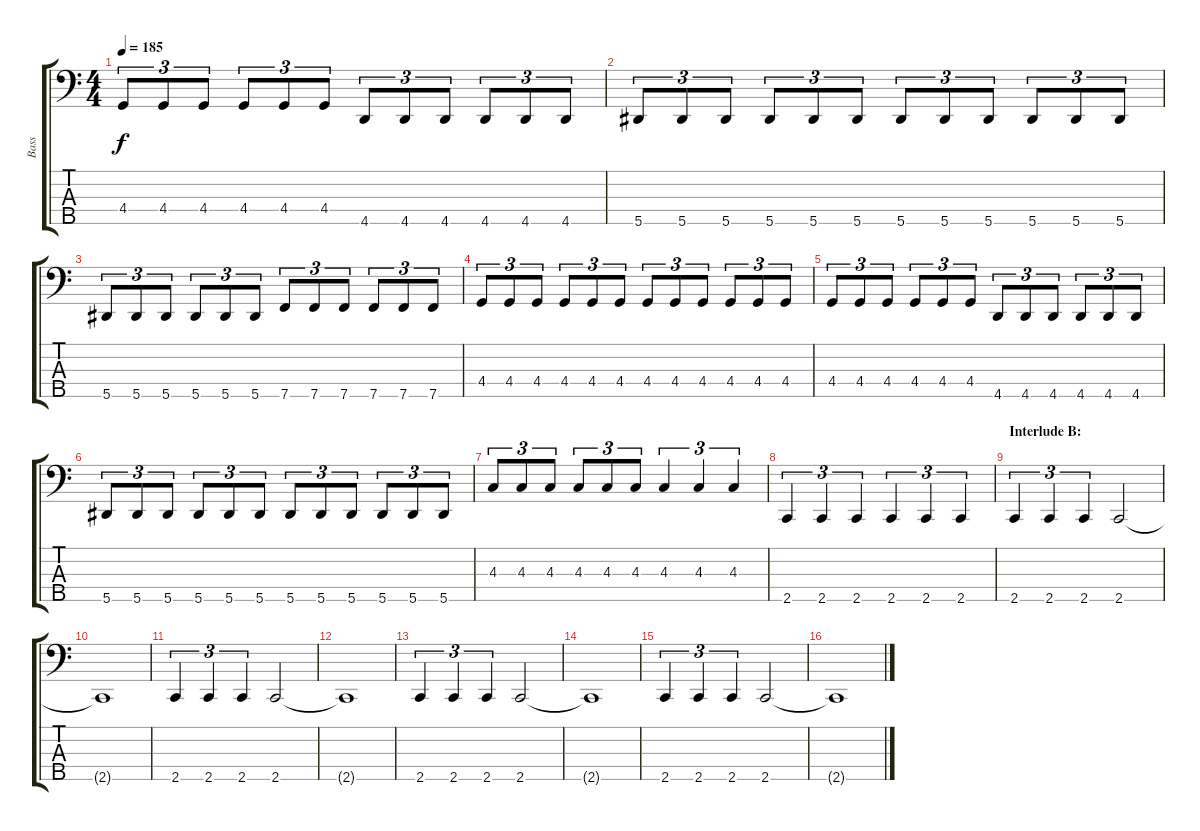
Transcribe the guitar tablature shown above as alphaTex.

\track ("Bass" "Bass") {instrument slapbass2}
\staff {score tabs}
\tuning (Gb2 Db2 Ab1 Eb1 Bb0) {hide}
\ts (4 4)
\tempo 185
\clef f4
\ks c
4.4.8{tu (3 2) dy f} 4.4.8{tu (3 2)} 4.4.8{tu (3 2)} 4.4.8{tu (3 2)} 4.4.8{tu (3 2)} 4.4.8{tu (3 2)} 4.5.8{tu (3 2)} 4.5.8{tu (3 2)} 4.5.8{tu (3 2)} 4.5.8{tu (3 2)} 4.5.8{tu (3 2)} 4.5.8{tu (3 2)} |
5.5.8{tu (3 2)} 5.5.8{tu (3 2)} 5.5.8{tu (3 2)} 5.5.8{tu (3 2)} 5.5.8{tu (3 2)} 5.5.8{tu (3 2)} 5.5.8{tu (3 2)} 5.5.8{tu (3 2)} 5.5.8{tu (3 2)} 5.5.8{tu (3 2)} 5.5.8{tu (3 2)} 5.5.8{tu (3 2)} |
5.5.8{tu (3 2)} 5.5.8{tu (3 2)} 5.5.8{tu (3 2)} 5.5.8{tu (3 2)} 5.5.8{tu (3 2)} 5.5.8{tu (3 2)} 7.5.8{tu (3 2)} 7.5.8{tu (3 2)} 7.5.8{tu (3 2)} 7.5.8{tu (3 2)} 7.5.8{tu (3 2)} 7.5.8{tu (3 2)} |
4.4.8{tu (3 2)} 4.4.8{tu (3 2)} 4.4.8{tu (3 2)} 4.4.8{tu (3 2)} 4.4.8{tu (3 2)} 4.4.8{tu (3 2)} 4.4.8{tu (3 2)} 4.4.8{tu (3 2)} 4.4.8{tu (3 2)} 4.4.8{tu (3 2)} 4.4.8{tu (3 2)} 4.4.8{tu (3 2)} |
4.4.8{tu (3 2)} 4.4.8{tu (3 2)} 4.4.8{tu (3 2)} 4.4.8{tu (3 2)} 4.4.8{tu (3 2)} 4.4.8{tu (3 2)} 4.5.8{tu (3 2)} 4.5.8{tu (3 2)} 4.5.8{tu (3 2)} 4.5.8{tu (3 2)} 4.5.8{tu (3 2)} 4.5.8{tu (3 2)} |
5.5.8{tu (3 2)} 5.5.8{tu (3 2)} 5.5.8{tu (3 2)} 5.5.8{tu (3 2)} 5.5.8{tu (3 2)} 5.5.8{tu (3 2)} 5.5.8{tu (3 2)} 5.5.8{tu (3 2)} 5.5.8{tu (3 2)} 5.5.8{tu (3 2)} 5.5.8{tu (3 2)} 5.5.8{tu (3 2)} |
4.3.8{tu (3 2)} 4.3.8{tu (3 2)} 4.3.8{tu (3 2)} 4.3.8{tu (3 2)} 4.3.8{tu (3 2)} 4.3.8{tu (3 2)} 4.3.4{tu (3 2)} 4.3.4{tu (3 2)} 4.3.4{tu (3 2)} |
2.5.4{tu (3 2)} 2.5.4{tu (3 2)} 2.5.4{tu (3 2)} 2.5.4{tu (3 2)} 2.5.4{tu (3 2)} 2.5.4{tu (3 2)} |
\section ("" "Interlude B:")
2.5.4{tu (3 2)} 2.5.4{tu (3 2)} 2.5.4{tu (3 2)} 2.5.2 |
2.5{t}.1 |
2.5.4{tu (3 2)} 2.5.4{tu (3 2)} 2.5.4{tu (3 2)} 2.5.2 |
2.5{t}.1 |
2.5.4{tu (3 2)} 2.5.4{tu (3 2)} 2.5.4{tu (3 2)} 2.5.2 |
2.5{t}.1 |
2.5.4{tu (3 2)} 2.5.4{tu (3 2)} 2.5.4{tu (3 2)} 2.5.2 |
2.5{t}.1
